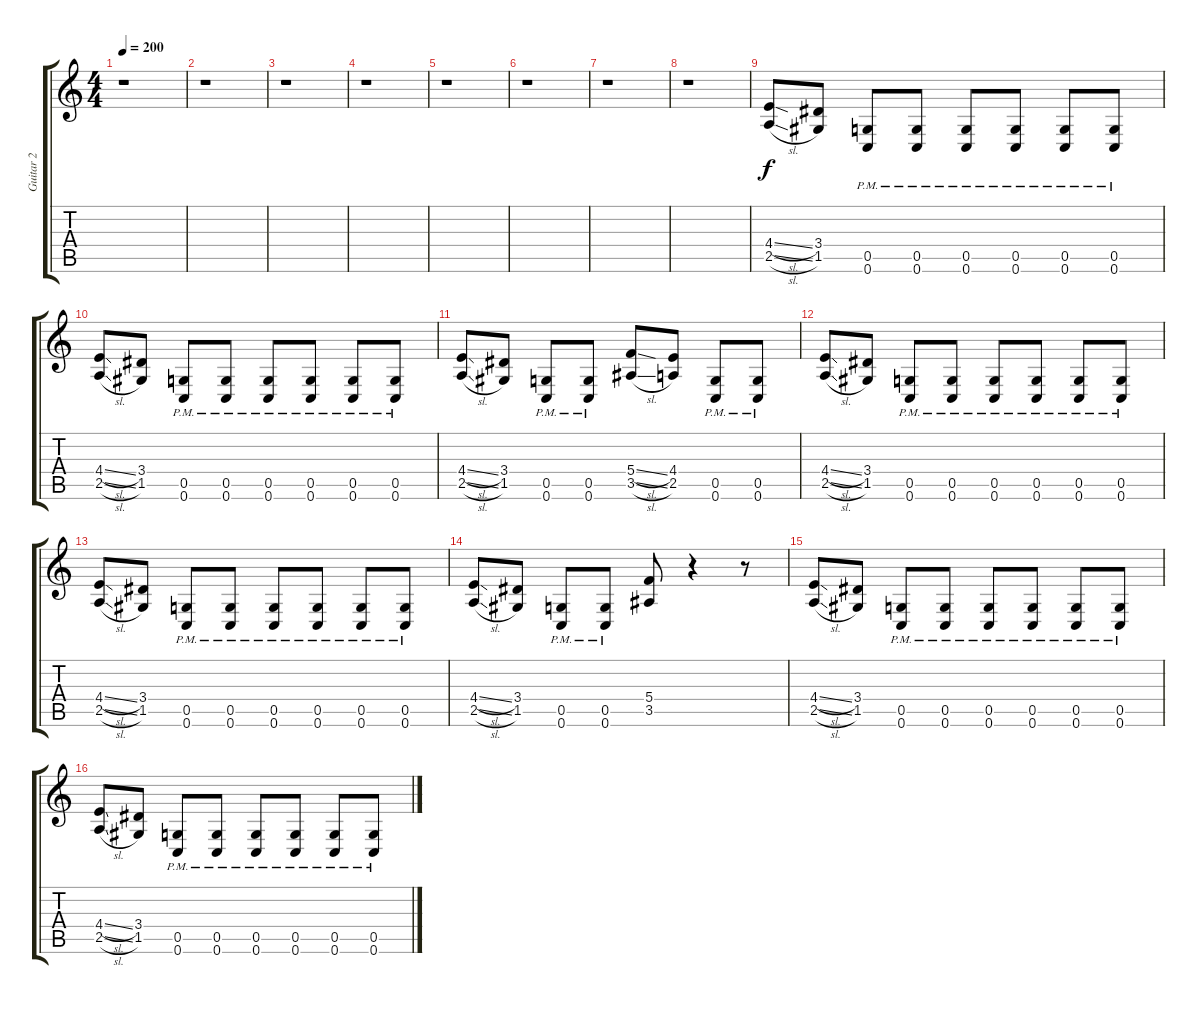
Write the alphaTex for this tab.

\track ("Guitar 2" "Guitar 2") {instrument distortionguitar}
\staff {score tabs}
\tuning (D4 A3 F3 C3 G2 C2) {hide}
\ts (4 4)
\tempo 200
\clef g2
\ks c
r.1{dy f} |
r.1 |
r.1 |
r.1 |
r.1 |
r.1 |
r.1 |
r.1 |
(4.4{sl} 2.5{sl}).8 (3.4 1.5).8 (0.5{pm} 0.6).8 (0.5{pm} 0.6).8 (0.5{pm} 0.6).8 (0.5{pm} 0.6).8 (0.5{pm} 0.6).8 (0.5{pm} 0.6).8 |
(4.4{sl} 2.5{sl}).8 (3.4 1.5).8 (0.5{pm} 0.6).8 (0.5{pm} 0.6).8 (0.5{pm} 0.6).8 (0.5{pm} 0.6).8 (0.5{pm} 0.6).8 (0.5{pm} 0.6).8 |
(4.4{sl} 2.5{sl}).8 (3.4 1.5).8 (0.5{pm} 0.6).8 (0.5{pm} 0.6).8 (5.4{sl} 3.5{sl}).8 (4.4 2.5).8 (0.5{pm} 0.6).8 (0.5{pm} 0.6).8 |
(4.4{sl} 2.5{sl}).8 (3.4 1.5).8 (0.5{pm} 0.6).8 (0.5{pm} 0.6).8 (0.5{pm} 0.6).8 (0.5{pm} 0.6).8 (0.5{pm} 0.6).8 (0.5{pm} 0.6).8 |
(4.4{sl} 2.5{sl}).8 (3.4 1.5).8 (0.5{pm} 0.6).8 (0.5{pm} 0.6).8 (0.5{pm} 0.6).8 (0.5{pm} 0.6).8 (0.5{pm} 0.6).8 (0.5{pm} 0.6).8 |
(4.4{sl} 2.5{sl}).8 (3.4 1.5).8 (0.5{pm} 0.6).8 (0.5{pm} 0.6).8 (5.4 3.5).8 r.4 r.8 |
(4.4{sl} 2.5{sl}).8 (3.4 1.5).8 (0.5{pm} 0.6).8 (0.5{pm} 0.6).8 (0.5{pm} 0.6).8 (0.5{pm} 0.6).8 (0.5{pm} 0.6).8 (0.5{pm} 0.6).8 |
(4.4{sl} 2.5{sl}).8 (3.4 1.5).8 (0.5{pm} 0.6).8 (0.5{pm} 0.6).8 (0.5{pm} 0.6).8 (0.5{pm} 0.6).8 (0.5{pm} 0.6).8 (0.5{pm} 0.6).8
